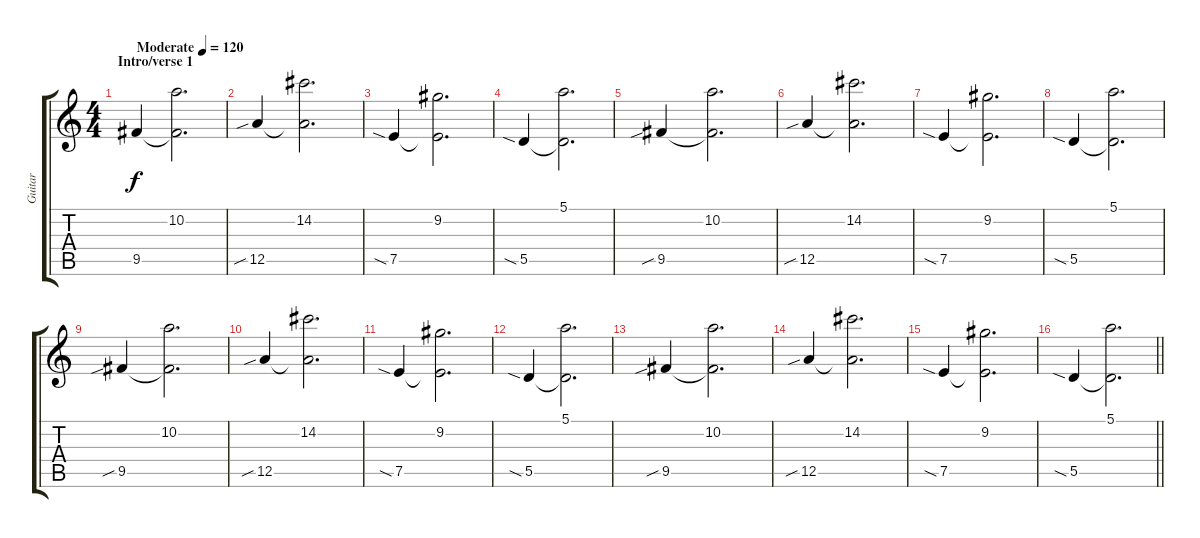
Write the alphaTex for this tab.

\track ("Guitar" "Guitar") {instrument overdrivenguitar}
\staff {score tabs}
\tuning (E4 B3 G3 D3 A2 D2) {hide}
\ts (4 4)
\section ("" "Intro/verse 1")
\tempo (120 "Moderate")
\clef g2
\ks c
9.5.4{dy f instrument overdrivenguitar} (10.2 9.5{t}).2{d} |
12.5{sib}.4 (14.2 12.5{t}).2{d} |
7.5{sia}.4 (9.2 7.5{t}).2{d} |
5.5{sia}.4 (5.1 5.5{t}).2{d} |
9.5{sib}.4 (10.2 9.5{t}).2{d} |
12.5{sib}.4 (14.2 12.5{t}).2{d} |
7.5{sia}.4 (9.2 7.5{t}).2{d} |
5.5{sia}.4 (5.1 5.5{t}).2{d} |
9.5{sib}.4 (10.2 9.5{t}).2{d} |
12.5{sib}.4 (14.2 12.5{t}).2{d} |
7.5{sia}.4 (9.2 7.5{t}).2{d} |
5.5{sia}.4 (5.1 5.5{t}).2{d} |
9.5{sib}.4 (10.2 9.5{t}).2{d} |
12.5{sib}.4 (14.2 12.5{t}).2{d} |
7.5{sia}.4 (9.2 7.5{t}).2{d} |
\barLineRight lightlight
5.5{sia}.4 (5.1 5.5{t}).2{d}
